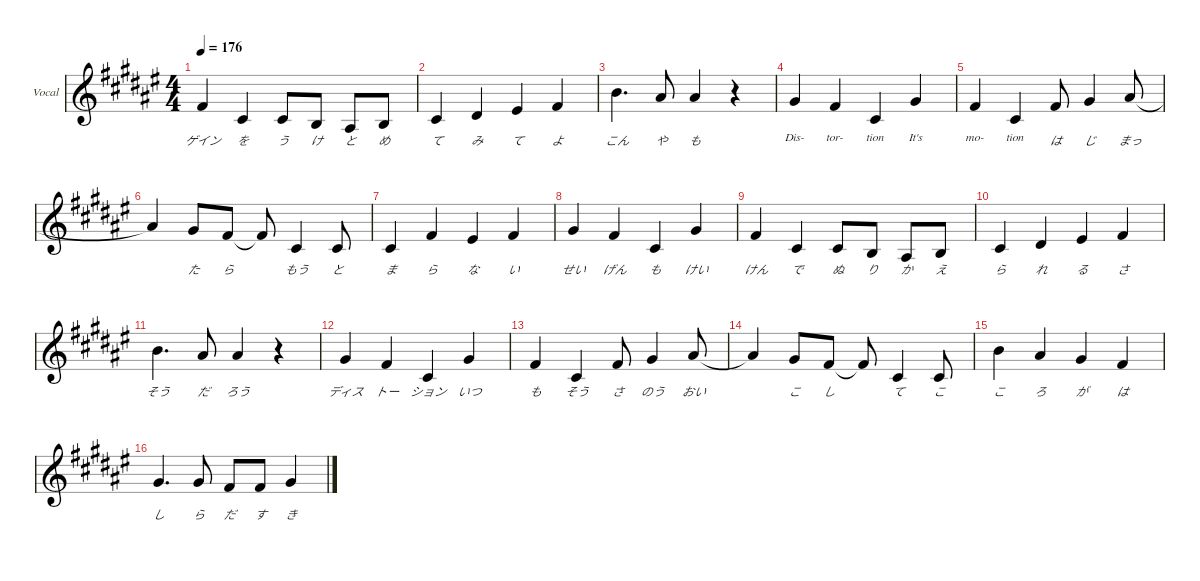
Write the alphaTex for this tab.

\defaultSystemsLayout 4
\hideDynamics
\bracketExtendMode nobrackets
\firstSystemTrackNameOrientation horizontal
\track ("Vocal" "Vocal") {defaultSystemsLayout 4 mute instrument lead7fifths}
\staff {score}
\tuning (E4 B3 G3 D3 A2 E2)
\ts (4 4)
\tempo 176
\clef g2
\scale
0.228263
\ks f#
2.1{acc #}.4{lyrics (0 "ゲイン") lyrics (1 "") lyrics (2 "") lyrics (3 "") lyrics (4 "") dy f beam Up} 2.2{acc #}.4{lyrics (0 "を") lyrics (1 "") lyrics (2 "") lyrics (3 "") lyrics (4 "") beam Up} 2.2{acc #}.8{lyrics (0 "う") lyrics (1 "") lyrics (2 "") lyrics (3 "") lyrics (4 "") beam Up} 0.2{acc forcenatural}.8{lyrics (0 "け") lyrics (1 "") lyrics (2 "") lyrics (3 "") lyrics (4 "") beam Up} 3.3{acc #}.8{lyrics (0 "と") lyrics (1 "") lyrics (2 "") lyrics (3 "") lyrics (4 "") beam Up} 0.2{acc forcenatural}.8{lyrics (0 "め") lyrics (1 "") lyrics (2 "") lyrics (3 "") lyrics (4 "") beam Up} |
\scale
0.228263 2.2{acc #}.4{lyrics (0 "て") lyrics (1 "") lyrics (2 "") lyrics (3 "") lyrics (4 "") beam Up} 4.2{acc #}.4{lyrics (0 "み") lyrics (1 "") lyrics (2 "") lyrics (3 "") lyrics (4 "") beam Up} 1.1{acc #}.4{lyrics (0 "て") lyrics (1 "") lyrics (2 "") lyrics (3 "") lyrics (4 "") beam Up} 2.1{acc #}.4{lyrics (0 "よ") lyrics (1 "") lyrics (2 "") lyrics (3 "") lyrics (4 "") beam Up} |
\scale
0.228263 7.1{acc forcenatural}.4{d lyrics (0 "こん") lyrics (1 "") lyrics (2 "") lyrics (3 "") lyrics (4 "") beam Down} 6.1{acc #}.8{lyrics (0 "や") lyrics (1 "") lyrics (2 "") lyrics (3 "") lyrics (4 "") beam Up} 6.1{acc #}.4{lyrics (0 "も") lyrics (1 "") lyrics (2 "") lyrics (3 "") lyrics (4 "") beam Up} r.4{beam Down} |
\scale
0.31521 4.1{acc #}.4{lyrics (0 "Dis-") lyrics (1 "") lyrics (2 "") lyrics (3 "") lyrics (4 "") beam Up} 2.1{acc #}.4{lyrics (0 "tor-") lyrics (1 "") lyrics (2 "") lyrics (3 "") lyrics (4 "") beam Up} 2.2{acc #}.4{lyrics (0 "tion") lyrics (1 "") lyrics (2 "") lyrics (3 "") lyrics (4 "") beam Up} 4.1{acc #}.4{lyrics (0 "It's") lyrics (1 "") lyrics (2 "") lyrics (3 "") lyrics (4 "") beam Up} |
\scale
0.228263 2.1{acc #}.4{lyrics (0 "mo-") lyrics (1 "") lyrics (2 "") lyrics (3 "") lyrics (4 "") beam Up} 2.2{acc #}.4{lyrics (0 "tion") lyrics (1 "") lyrics (2 "") lyrics (3 "") lyrics (4 "") beam Up} 2.1{acc #}.8{lyrics (0 "は") lyrics (1 "") lyrics (2 "") lyrics (3 "") lyrics (4 "") beam Up} 4.1{acc #}.4{lyrics (0 "じ") lyrics (1 "") lyrics (2 "") lyrics (3 "") lyrics (4 "") beam Up} 6.1{acc #}.8{lyrics (0 "まっ") lyrics (1 "") lyrics (2 "") lyrics (3 "") lyrics (4 "") beam Up} |
\scale
0.228263 6.1{t acc #}.4{beam Up} 4.1{acc #}.8{lyrics (0 "た") lyrics (1 "") lyrics (2 "") lyrics (3 "") lyrics (4 "") beam Up} 2.1{acc #}.8{lyrics (0 "ら") lyrics (1 "") lyrics (2 "") lyrics (3 "") lyrics (4 "") beam Up} 2.1{t acc #}.8{beam Up} 2.2{acc #}.4{lyrics (0 "もう") lyrics (1 "") lyrics (2 "") lyrics (3 "") lyrics (4 "") beam Up} 2.2{acc #}.8{lyrics (0 "と") lyrics (1 "") lyrics (2 "") lyrics (3 "") lyrics (4 "") beam Up} |
\scale
0.228263 2.2{acc #}.4{lyrics (0 "ま") lyrics (1 "") lyrics (2 "") lyrics (3 "") lyrics (4 "") beam Up} 2.1{acc #}.4{lyrics (0 "ら") lyrics (1 "") lyrics (2 "") lyrics (3 "") lyrics (4 "") beam Up} 1.1{acc #}.4{lyrics (0 "な") lyrics (1 "") lyrics (2 "") lyrics (3 "") lyrics (4 "") beam Up} 2.1{acc #}.4{lyrics (0 "い") lyrics (1 "") lyrics (2 "") lyrics (3 "") lyrics (4 "") beam Up} |
\scale
0.31521 4.1{acc #}.4{lyrics (0 "せい") lyrics (1 "") lyrics (2 "") lyrics (3 "") lyrics (4 "") beam Up} 2.1{acc #}.4{lyrics (0 "げん") lyrics (1 "") lyrics (2 "") lyrics (3 "") lyrics (4 "") beam Up} 2.2{acc #}.4{lyrics (0 "も") lyrics (1 "") lyrics (2 "") lyrics (3 "") lyrics (4 "") beam Up} 4.1{acc #}.4{lyrics (0 "けい") lyrics (1 "") lyrics (2 "") lyrics (3 "") lyrics (4 "") beam Up} |
\scale
0.228263 2.1{acc #}.4{lyrics (0 "けん") lyrics (1 "") lyrics (2 "") lyrics (3 "") lyrics (4 "") beam Up} 2.2{acc #}.4{lyrics (0 "で") lyrics (1 "") lyrics (2 "") lyrics (3 "") lyrics (4 "") beam Up} 2.2{acc #}.8{lyrics (0 "ぬ") lyrics (1 "") lyrics (2 "") lyrics (3 "") lyrics (4 "") beam Up} 0.2{acc forcenatural}.8{lyrics (0 "り") lyrics (1 "") lyrics (2 "") lyrics (3 "") lyrics (4 "") beam Up} 3.3{acc #}.8{lyrics (0 "か") lyrics (1 "") lyrics (2 "") lyrics (3 "") lyrics (4 "") beam Up} 0.2{acc forcenatural}.8{lyrics (0 "え") lyrics (1 "") lyrics (2 "") lyrics (3 "") lyrics (4 "") beam Up} |
\scale
0.228263 2.2{acc #}.4{lyrics (0 "ら") lyrics (1 "") lyrics (2 "") lyrics (3 "") lyrics (4 "") beam Up} 4.2{acc #}.4{lyrics (0 "れ") lyrics (1 "") lyrics (2 "") lyrics (3 "") lyrics (4 "") beam Up} 1.1{acc #}.4{lyrics (0 "る") lyrics (1 "") lyrics (2 "") lyrics (3 "") lyrics (4 "") beam Up} 2.1{acc #}.4{lyrics (0 "さ") lyrics (1 "") lyrics (2 "") lyrics (3 "") lyrics (4 "") beam Up} |
\scale
0.228263 7.1{acc forcenatural}.4{d lyrics (0 "そう") lyrics (1 "") lyrics (2 "") lyrics (3 "") lyrics (4 "") beam Down} 6.1{acc #}.8{lyrics (0 "だ") lyrics (1 "") lyrics (2 "") lyrics (3 "") lyrics (4 "") beam Up} 6.1{acc #}.4{lyrics (0 "ろう") lyrics (1 "") lyrics (2 "") lyrics (3 "") lyrics (4 "") beam Up} r.4{beam Down} |
\scale
0.31521 4.1{acc #}.4{lyrics (0 "ディス") lyrics (1 "") lyrics (2 "") lyrics (3 "") lyrics (4 "") beam Up} 2.1{acc #}.4{lyrics (0 "トー") lyrics (1 "") lyrics (2 "") lyrics (3 "") lyrics (4 "") beam Up} 2.2{acc #}.4{lyrics (0 "ション") lyrics (1 "") lyrics (2 "") lyrics (3 "") lyrics (4 "") beam Up} 4.1{acc #}.4{lyrics (0 "いつ") lyrics (1 "") lyrics (2 "") lyrics (3 "") lyrics (4 "") beam Up} |
\scale
0.228263 2.1{acc #}.4{lyrics (0 "も") lyrics (1 "") lyrics (2 "") lyrics (3 "") lyrics (4 "") beam Up} 2.2{acc #}.4{lyrics (0 "そう") lyrics (1 "") lyrics (2 "") lyrics (3 "") lyrics (4 "") beam Up} 2.1{acc #}.8{lyrics (0 "さ") lyrics (1 "") lyrics (2 "") lyrics (3 "") lyrics (4 "") beam Up} 4.1{acc #}.4{lyrics (0 "のう") lyrics (1 "") lyrics (2 "") lyrics (3 "") lyrics (4 "") beam Up} 6.1{acc #}.8{lyrics (0 "おい") lyrics (1 "") lyrics (2 "") lyrics (3 "") lyrics (4 "") beam Up} |
\scale
0.228263 6.1{t acc #}.4{beam Up} 4.1{acc #}.8{lyrics (0 "こ") lyrics (1 "") lyrics (2 "") lyrics (3 "") lyrics (4 "") beam Up} 2.1{acc #}.8{lyrics (0 "し") lyrics (1 "") lyrics (2 "") lyrics (3 "") lyrics (4 "") beam Up} 2.1{t acc #}.8{beam Up} 2.2{acc #}.4{lyrics (0 "て") lyrics (1 "") lyrics (2 "") lyrics (3 "") lyrics (4 "") beam Up} 2.2{acc #}.8{lyrics (0 "こ") lyrics (1 "") lyrics (2 "") lyrics (3 "") lyrics (4 "") beam Up} |
\scale
0.228263 7.1{acc forcenatural}.4{lyrics (0 "こ") lyrics (1 "") lyrics (2 "") lyrics (3 "") lyrics (4 "") beam Down} 11.2{acc #}.4{lyrics (0 "ろ") lyrics (1 "") lyrics (2 "") lyrics (3 "") lyrics (4 "") beam Up} 4.1{acc #}.4{lyrics (0 "が") lyrics (1 "") lyrics (2 "") lyrics (3 "") lyrics (4 "") beam Up} 2.1{acc #}.4{lyrics (0 "は") lyrics (1 "") lyrics (2 "") lyrics (3 "") lyrics (4 "") beam Up} |
\scale
0.543474 4.1{acc #}.4{d lyrics (0 "し") lyrics (1 "") lyrics (2 "") lyrics (3 "") lyrics (4 "") beam Up} 4.1{acc #}.8{lyrics (0 "ら") lyrics (1 "") lyrics (2 "") lyrics (3 "") lyrics (4 "") beam Up} 2.1{acc #}.8{lyrics (0 "だ") lyrics (1 "") lyrics (2 "") lyrics (3 "") lyrics (4 "") beam Up} 2.1{acc #}.8{lyrics (0 "す") lyrics (1 "") lyrics (2 "") lyrics (3 "") lyrics (4 "") beam Up} 4.1{acc #}.4{lyrics (0 "き") lyrics (1 "") lyrics (2 "") lyrics (3 "") lyrics (4 "") beam Up}
